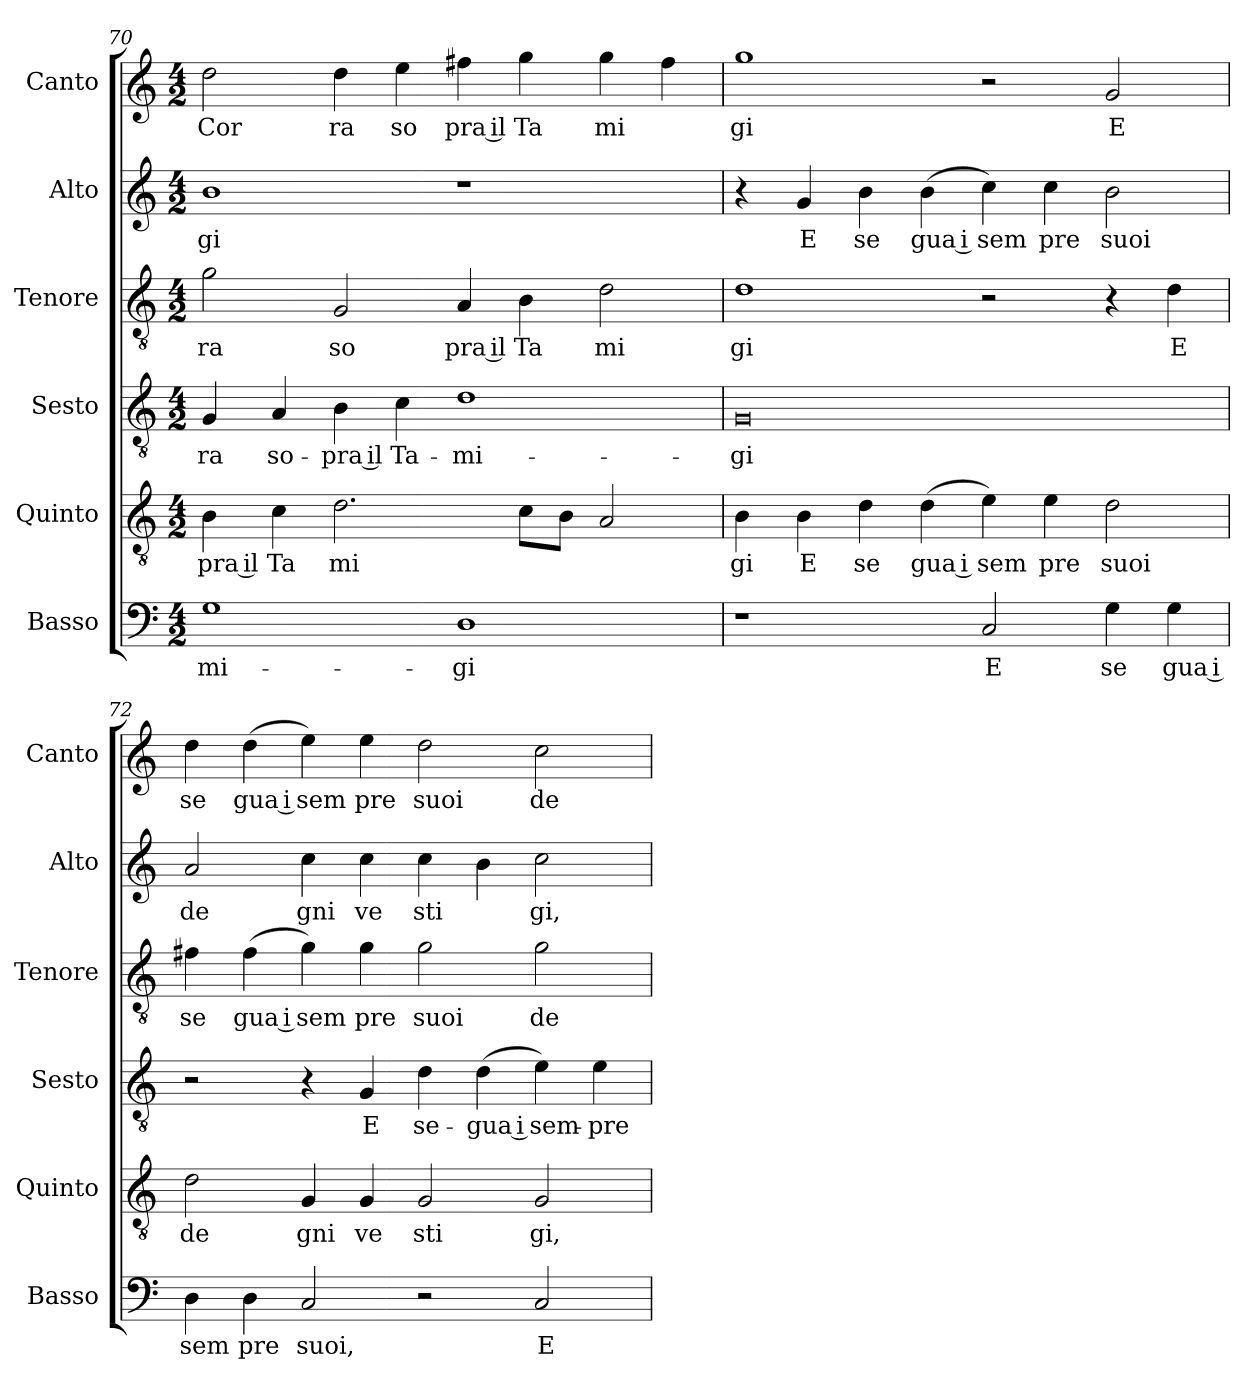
**kern	**text	**kern	**text	**kern	**text	**kern	**text	**kern	**text	**kern	**text
*part6	*part6	*part5	*part5	*part4	*part4	*part3	*part3	*part2	*part2	*part1	*part1
*staff6	*staff6	*staff5	*staff5	*staff4	*staff4	*staff3	*staff3	*staff2	*staff2	*staff1	*staff1
*I"Basso	*	*I"Quinto	*	*I"Sesto	*	*I"Tenore	*	*I"Alto	*	*I"Canto	*
*I'Basso	*	*I'Quinto	*	*I'Sesto	*	*I'Tenore	*	*I'Alto	*	*I'Canto	*
*clefF4	*	*clefGv2	*	*clefGv2	*	*clefGv2	*	*clefG2	*	*clefG2	*
*M4/2	*	*M4/2	*	*M4/2	*	*M4/2	*	*M4/2	*	*M4/2	*
=70	=70	=70	=70	=70	=70	=70	=70	=70	=70	=70	=70
!	!LO:LY:b:cj	!	!LO:LY:b:rj	!	!LO:LY:b:cj	!	!LO:LY:b:cj	!	!LO:LY:b:cj	!	!LO:LY:b:cj
1G	-mi-	4B\	pra il	4G/	-ra	2g\	ra	1b	gi	2dd\	Cor
!	!	!	!LO:LY:b:cj	!	!LO:LY:b:cj	!	!	!	!	!	!
.	.	4c\	Ta	4A/	so-	.	.	.	.	.	.
!	!	!	!LO:LY:b	!	!LO:LY:b:rj	!	!LO:LY:b:cj	!	!	!	!LO:LY:b:cj
.	.	2.d\	mi	4B\	-pra il	2G/	so	.	.	4dd\	ra
!	!	!	!	!	!LO:LY:b:cj	!	!	!	!	!	!LO:LY:b:cj
.	.	.	.	4c\	Ta-	.	.	.	.	4ee\	so
!	!LO:LY:b:cj	!	!	!	!LO:LY:b:cj	!	!LO:LY:b:rj	!	!	!	!LO:LY:b:rj
1D	-gi	.	.	1d	-mi-	4A/	pra il	1r	.	4ff#X\	pra il
!	!	!	!	!	!	!	!LO:LY:b:cj	!	!	!	!LO:LY:b:cj
.	.	8c\L	.	.	.	4B\	Ta	.	.	4gg\	Ta
.	.	8B\J	.	.	.	.	.	.	.	.	.
!	!	!	!	!	!	!	!LO:LY:b:cj	!	!	!	!LO:LY:b
.	.	2A/	.	.	.	2d\	mi	.	.	4gg\	mi
.	.	.	.	.	.	.	.	.	.	4ff#\	.
!!LO:LB:g=z
=71	=71	=71	=71	=71	=71	=71	=71	=71	=71	=71	=71
!	!	!	!LO:LY:b:cj	!	!LO:LY:b:cj	!	!LO:LY:b:cj	!	!	!	!LO:LY:b:cj
1r	.	4B\	gi	0G	-gi	1d	gi	4r	.	1gg	gi
!	!	!	!LO:LY:b:cj	!	!	!	!	!	!LO:LY:b:cj	!	!
.	.	4B\	E	.	.	.	.	4g/	E	.	.
!	!	!	!LO:LY:b:cj	!	!	!	!	!	!LO:LY:b:cj	!	!
.	.	4d\	se	.	.	.	.	4b\	se	.	.
!	!	!	!LO:LY:b:cj	!	!	!	!	!	!LO:LY:b:cj	!	!
.	.	(<4d\	gua i	.	.	.	.	(<4b\	gua i	.	.
!	!LO:LY:b:cj	!	!LO:LY:b:cj	!	!	!	!	!	!LO:LY:b:cj	!	!
2C/	E	4e\)	sem	.	.	2r	.	4cc\)	sem	2r	.
!	!	!	!LO:LY:b:cj	!	!	!	!	!	!LO:LY:b:cj	!	!
.	.	4e\	pre	.	.	.	.	4cc\	pre	.	.
!	!LO:LY:b:cj	!	!LO:LY:b:cj	!	!	!	!	!	!LO:LY:b:cj	!	!LO:LY:b:cj
4G\	se	2d\	suoi	.	.	4r	.	2b\	suoi	2g/	E
!	!LO:LY:b:cj	!	!	!	!	!	!LO:LY:b:cj	!	!	!	!
4G\	gua i	.	.	.	.	4d\	E	.	.	.	.
=72	=72	=72	=72	=72	=72	=72	=72	=72	=72	=72	=72
!	!LO:LY:b:cj	!	!LO:LY:b:cj	!	!	!	!LO:LY:b:cj	!	!LO:LY:b:cj	!	!LO:LY:b:cj
4D\	sem	2d\	de	2r	.	4f#X\	se	2a/	de	4dd\	se
!	!LO:LY:b:cj	!	!	!	!	!	!LO:LY:b:cj	!	!	!	!LO:LY:b:cj
4D\	pre	.	.	.	.	(<4f#\	gua i	.	.	(<4dd\	gua i
!	!LO:LY:b:cj	!	!LO:LY:b:cj	!	!	!	!LO:LY:b:cj	!	!LO:LY:b:cj	!	!LO:LY:b:cj
2C/	suoi,	4G/	gni	4r	.	4g\)	sem	4cc\	gni	4ee\)	sem
!	!	!	!LO:LY:b:cj	!	!LO:LY:b:cj	!	!LO:LY:b:cj	!	!LO:LY:b:cj	!	!LO:LY:b:cj
.	.	4G/	ve	4G/	E	4g\	pre	4cc\	ve	4ee\	pre
!	!	!	!LO:LY:b:cj	!	!LO:LY:b:cj	!	!LO:LY:b:cj	!	!LO:LY:b	!	!LO:LY:b:cj
2r	.	2G/	sti	4d\	se-	2g\	suoi	4cc\	sti	2dd\	suoi
!	!	!	!	!	!LO:LY:b:cj	!	!	!	!	!	!
.	.	.	.	(<4d\	-gua i	.	.	4b\	.	.	.
!	!LO:LY:b:cj	!	!LO:LY:b:cj	!	!LO:LY:b:cj	!	!LO:LY:b:cj	!	!LO:LY:b:cj	!	!LO:LY:b:cj
2C/	E	2G/	gi,	4e\)	sem-	2g\	de	2cc\	gi,	2cc\	de
!	!	!	!	!	!LO:LY:b:cj	!	!	!	!	!	!
.	.	.	.	4e\	-pre	.	.	.	.	.	.
=	=	=	=	=	=	=	=	=	=	=	=
*-	*-	*-	*-	*-	*-	*-	*-	*-	*-	*-	*-
